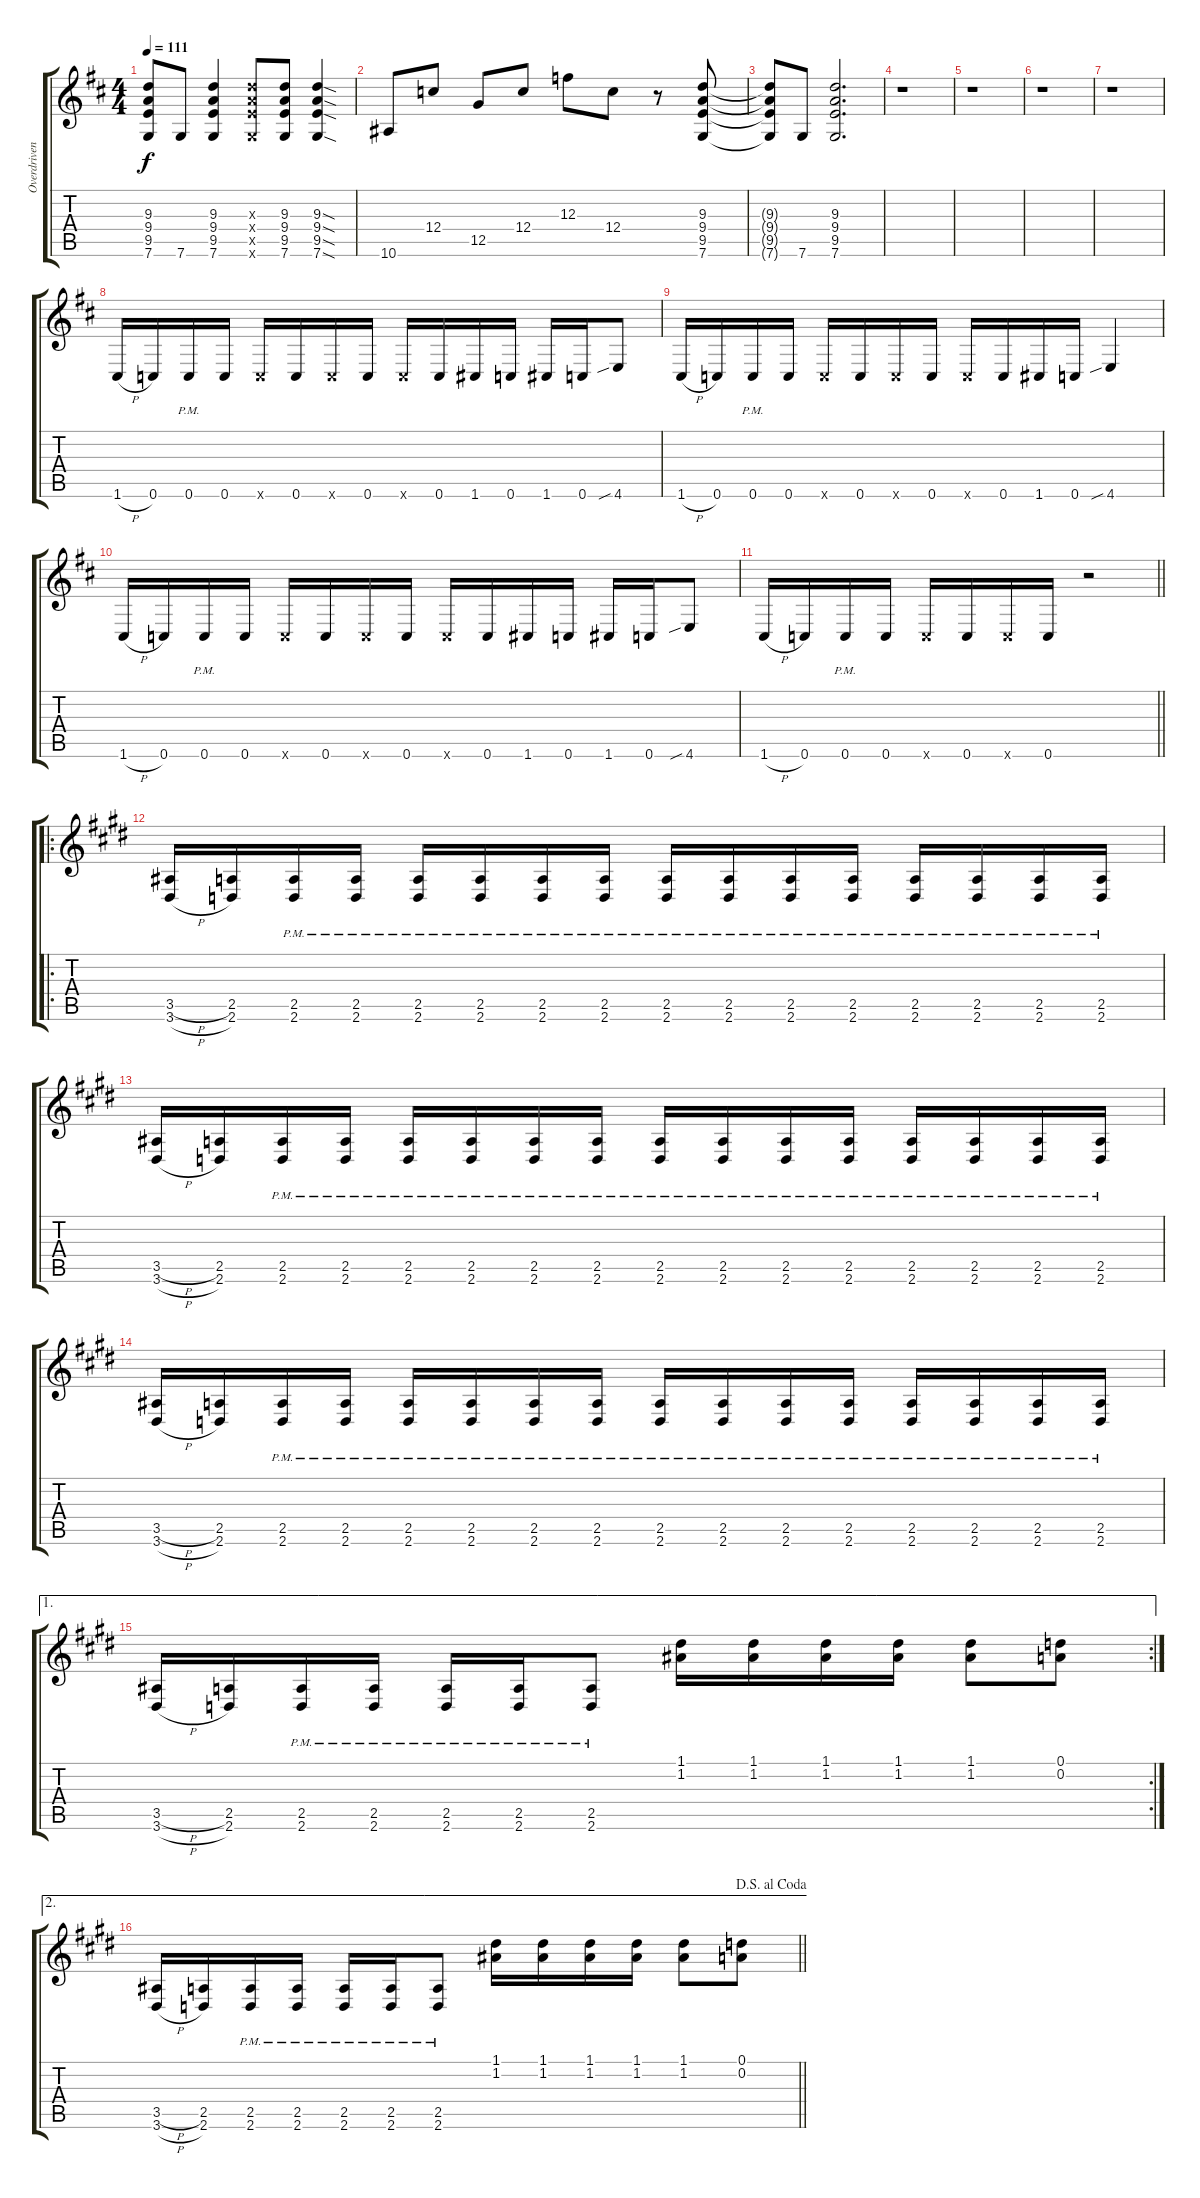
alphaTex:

\track ("Overdriven" "Overdriven") {instrument overdrivenguitar}
\staff {score tabs}
\tuning (D4 A3 F3 C3 G2 C2) {hide}
\ts (4 4)
\tempo 111
\clef g2
\ks d
(9.3{t} 9.4{t} 9.5{t} 7.6{t}).8{dy f} 7.6.8 (9.3 9.4 9.5 7.6).4 (9.3{x} 9.4{x} 9.5{x} 7.6{x}).8 (9.3 9.4 9.5 7.6).8 (9.3{sod} 9.4{sod} 9.5{sod} 7.6{sod}).4 |
10.6.8 12.4.8 12.5.8 12.4.8 12.3.8 12.4.8 r.8 (9.3 9.4 9.5 7.6).8 |
(9.3{t} 9.4{t} 9.5{t} 7.6{t}).8 7.6.8 (9.3 9.4 9.5 7.6).2{d} |
r.1 |
r.1 |
r.1 |
r.1 |
1.6{h}.16 0.6.16 0.6{pm}.16 0.6.16 0.6{x}.16 0.6.16 0.6{x}.16 0.6.16 0.6{x}.16 0.6.16 1.6.16 0.6.16 1.6.16 0.6.16 4.6{sib}.8 |
1.6{h}.16 0.6.16 0.6{pm}.16 0.6.16 0.6{x}.16 0.6.16 0.6{x}.16 0.6.16 0.6{x}.16 0.6.16 1.6.16 0.6.16 4.6{sib}.4 |
1.6{h}.16 0.6.16 0.6{pm}.16 0.6.16 0.6{x}.16 0.6.16 0.6{x}.16 0.6.16 0.6{x}.16 0.6.16 1.6.16 0.6.16 1.6.16 0.6.16 4.6{sib}.8 |
\barLineRight lightlight
1.6{h}.16 0.6.16 0.6{pm}.16 0.6.16 0.6{x}.16 0.6.16 0.6{x}.16 0.6.16 r.2 |
\ro
\section ("" " ")
\ks e
(3.5{h} 3.6{h}).16 (2.5 2.6).16 (2.5{pm} 2.6{pm}).16 (2.5{pm} 2.6{pm}).16 (2.5{pm} 2.6{pm}).16 (2.5{pm} 2.6{pm}).16 (2.5{pm} 2.6{pm}).16 (2.5{pm} 2.6{pm}).16 (2.5{pm} 2.6{pm}).16 (2.5{pm} 2.6{pm}).16 (2.5{pm} 2.6{pm}).16 (2.5{pm} 2.6{pm}).16 (2.5{pm} 2.6{pm}).16 (2.5{pm} 2.6{pm}).16 (2.5{pm} 2.6{pm}).16 (2.5{pm} 2.6{pm}).16 |
(3.5{h} 3.6{h}).16 (2.5 2.6).16 (2.5{pm} 2.6{pm}).16 (2.5{pm} 2.6{pm}).16 (2.5{pm} 2.6{pm}).16 (2.5{pm} 2.6{pm}).16 (2.5{pm} 2.6{pm}).16 (2.5{pm} 2.6{pm}).16 (2.5{pm} 2.6{pm}).16 (2.5{pm} 2.6{pm}).16 (2.5{pm} 2.6{pm}).16 (2.5{pm} 2.6{pm}).16 (2.5{pm} 2.6{pm}).16 (2.5{pm} 2.6{pm}).16 (2.5{pm} 2.6{pm}).16 (2.5{pm} 2.6{pm}).16 |
\ks c#minor
(3.5{h} 3.6{h}).16 (2.5 2.6).16 (2.5{pm} 2.6{pm}).16 (2.5{pm} 2.6{pm}).16 (2.5{pm} 2.6{pm}).16 (2.5{pm} 2.6{pm}).16 (2.5{pm} 2.6{pm}).16 (2.5{pm} 2.6{pm}).16 (2.5{pm} 2.6{pm}).16 (2.5{pm} 2.6{pm}).16 (2.5{pm} 2.6{pm}).16 (2.5{pm} 2.6{pm}).16 (2.5{pm} 2.6{pm}).16 (2.5{pm} 2.6{pm}).16 (2.5{pm} 2.6{pm}).16 (2.5{pm} 2.6{pm}).16 |
\ae 1
\rc 2
(3.5{h} 3.6{h}).16 (2.5 2.6).16 (2.5{pm} 2.6{pm}).16 (2.5{pm} 2.6{pm}).16 (2.5{pm} 2.6{pm}).16 (2.5{pm} 2.6{pm}).16 (2.5{pm} 2.6{pm}).8 (1.1 1.2).16 (1.1 1.2).16 (1.1 1.2).16 (1.1 1.2).16 (1.1 1.2).8 (0.1 0.2).8 |
\ae 2
\jump dalsegnoalcoda
\barLineRight lightlight
\ks e
(3.5{h} 3.6{h}).16 (2.5 2.6).16 (2.5{pm} 2.6{pm}).16 (2.5{pm} 2.6{pm}).16 (2.5{pm} 2.6{pm}).16 (2.5{pm} 2.6{pm}).16 (2.5{pm} 2.6{pm}).8 (1.1 1.2).16 (1.1 1.2).16 (1.1 1.2).16 (1.1 1.2).16 (1.1 1.2).8 (0.1 0.2).8
